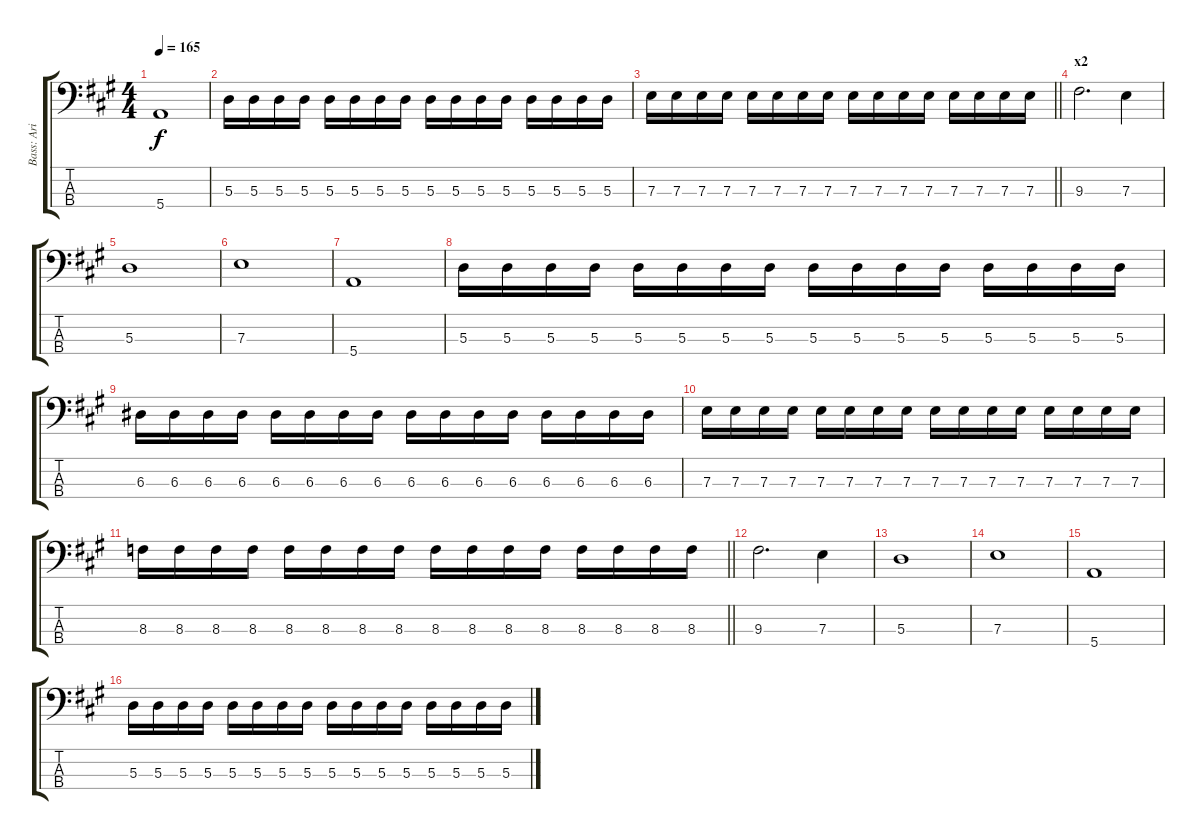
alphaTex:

\track ("Bass: Ari Katajamäki" "Bass: Ari ") {instrument electricbassfinger}
\staff {score tabs}
\tuning (G2 D2 A1 E1) {hide}
\ts (4 4)
\tempo 165
\clef f4
\ks f#minor
5.4.1{dy f} |
5.3.16 5.3.16 5.3.16 5.3.16 5.3.16 5.3.16 5.3.16 5.3.16 5.3.16 5.3.16 5.3.16 5.3.16 5.3.16 5.3.16 5.3.16 5.3.16 |
\barLineRight lightlight
7.3.16 7.3.16 7.3.16 7.3.16 7.3.16 7.3.16 7.3.16 7.3.16 7.3.16 7.3.16 7.3.16 7.3.16 7.3.16 7.3.16 7.3.16 7.3.16 |
\section ("" "x2")
9.3.2{d} 7.3.4 |
5.3.1 |
7.3.1 |
5.4.1 |
5.3.16 5.3.16 5.3.16 5.3.16 5.3.16 5.3.16 5.3.16 5.3.16 5.3.16 5.3.16 5.3.16 5.3.16 5.3.16 5.3.16 5.3.16 5.3.16 |
6.3.16 6.3.16 6.3.16 6.3.16 6.3.16 6.3.16 6.3.16 6.3.16 6.3.16 6.3.16 6.3.16 6.3.16 6.3.16 6.3.16 6.3.16 6.3.16 |
7.3.16 7.3.16 7.3.16 7.3.16 7.3.16 7.3.16 7.3.16 7.3.16 7.3.16 7.3.16 7.3.16 7.3.16 7.3.16 7.3.16 7.3.16 7.3.16 |
\barLineRight lightlight
8.3.16 8.3.16 8.3.16 8.3.16 8.3.16 8.3.16 8.3.16 8.3.16 8.3.16 8.3.16 8.3.16 8.3.16 8.3.16 8.3.16 8.3.16 8.3.16 |
9.3.2{d} 7.3.4 |
5.3.1 |
7.3.1 |
5.4.1 |
5.3.16 5.3.16 5.3.16 5.3.16 5.3.16 5.3.16 5.3.16 5.3.16 5.3.16 5.3.16 5.3.16 5.3.16 5.3.16 5.3.16 5.3.16 5.3.16
